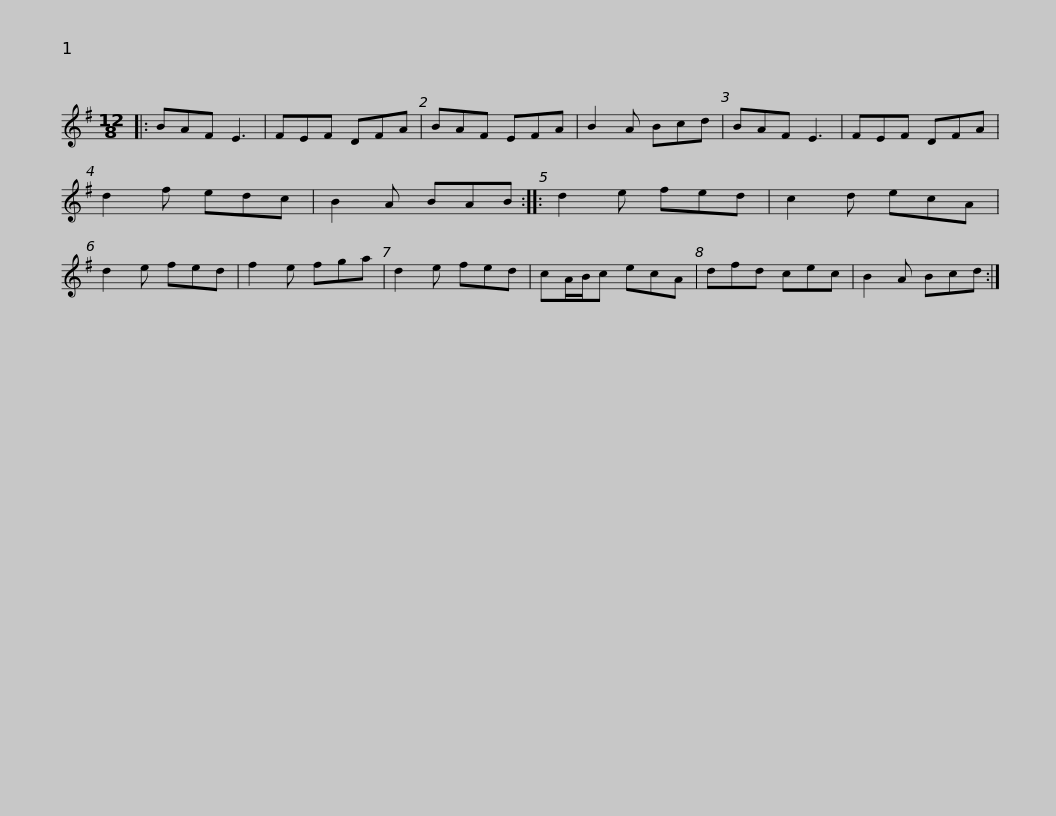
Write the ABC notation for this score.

X:1
L:1/8
M:12/8
I:linebreak $
K:G
V:1 treble
V:1
|: BAF E3 | FEF DFA | BAF EFA | B2 A Bcd | BAF E3 | %5
 FEF DFA | d2 f edc |$ B2 A BAB :: d2 e fed | c2 d ecA | %10
 d2 e fed | f2 e fga | d2 e fed | cA/B/c ecA | dfd cec |$ %15
 B2 A Bcd :| %16
